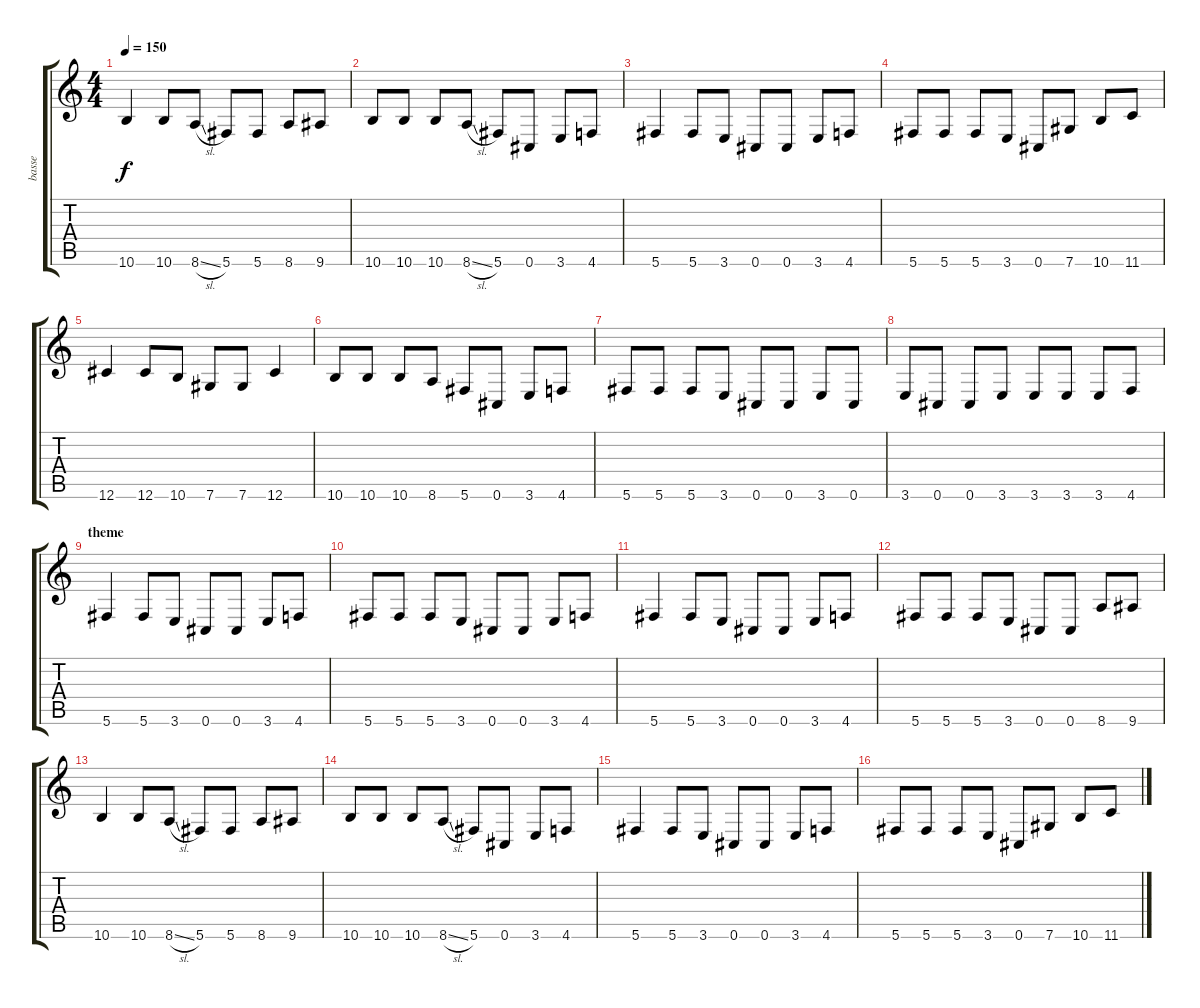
\track ("basse" "basse") {instrument electricbassfinger}
\staff {score tabs}
\tuning (Eb4 Bb3 Gb3 Db3 Ab2 Db2) {hide}
\ts (4 4)
\tempo 150
\clef g2
\ks c
10.6.4{dy f} 10.6.8 8.6{sl}.8 5.6.8 5.6.8 8.6.8 9.6.8 |
10.6.8 10.6.8 10.6.8 8.6{sl}.8 5.6.8 0.6.8 3.6.8 4.6.8 |
5.6.4 5.6.8 3.6.8 0.6.8 0.6.8 3.6.8 4.6.8 |
5.6.8 5.6.8 5.6.8 3.6.8 0.6.8 7.6.8 10.6.8 11.6.8 |
12.6.4 12.6.8 10.6.8 7.6.8 7.6.8 12.6.4 |
10.6.8 10.6.8 10.6.8 8.6.8 5.6.8 0.6.8 3.6.8 4.6.8 |
5.6.8 5.6.8 5.6.8 3.6.8 0.6.8 0.6.8 3.6.8 0.6.8 |
3.6.8 0.6.8 0.6.8 3.6.8 3.6.8 3.6.8 3.6.8 4.6.8 |
\section ("" "theme")
5.6.4 5.6.8 3.6.8 0.6.8 0.6.8 3.6.8 4.6.8 |
5.6.8 5.6.8 5.6.8 3.6.8 0.6.8 0.6.8 3.6.8 4.6.8 |
5.6.4 5.6.8 3.6.8 0.6.8 0.6.8 3.6.8 4.6.8 |
5.6.8 5.6.8 5.6.8 3.6.8 0.6.8 0.6.8 8.6.8 9.6.8 |
10.6.4 10.6.8 8.6{sl}.8 5.6.8 5.6.8 8.6.8 9.6.8 |
10.6.8 10.6.8 10.6.8 8.6{sl}.8 5.6.8 0.6.8 3.6.8 4.6.8 |
5.6.4 5.6.8 3.6.8 0.6.8 0.6.8 3.6.8 4.6.8 |
5.6.8 5.6.8 5.6.8 3.6.8 0.6.8 7.6.8 10.6.8 11.6.8
